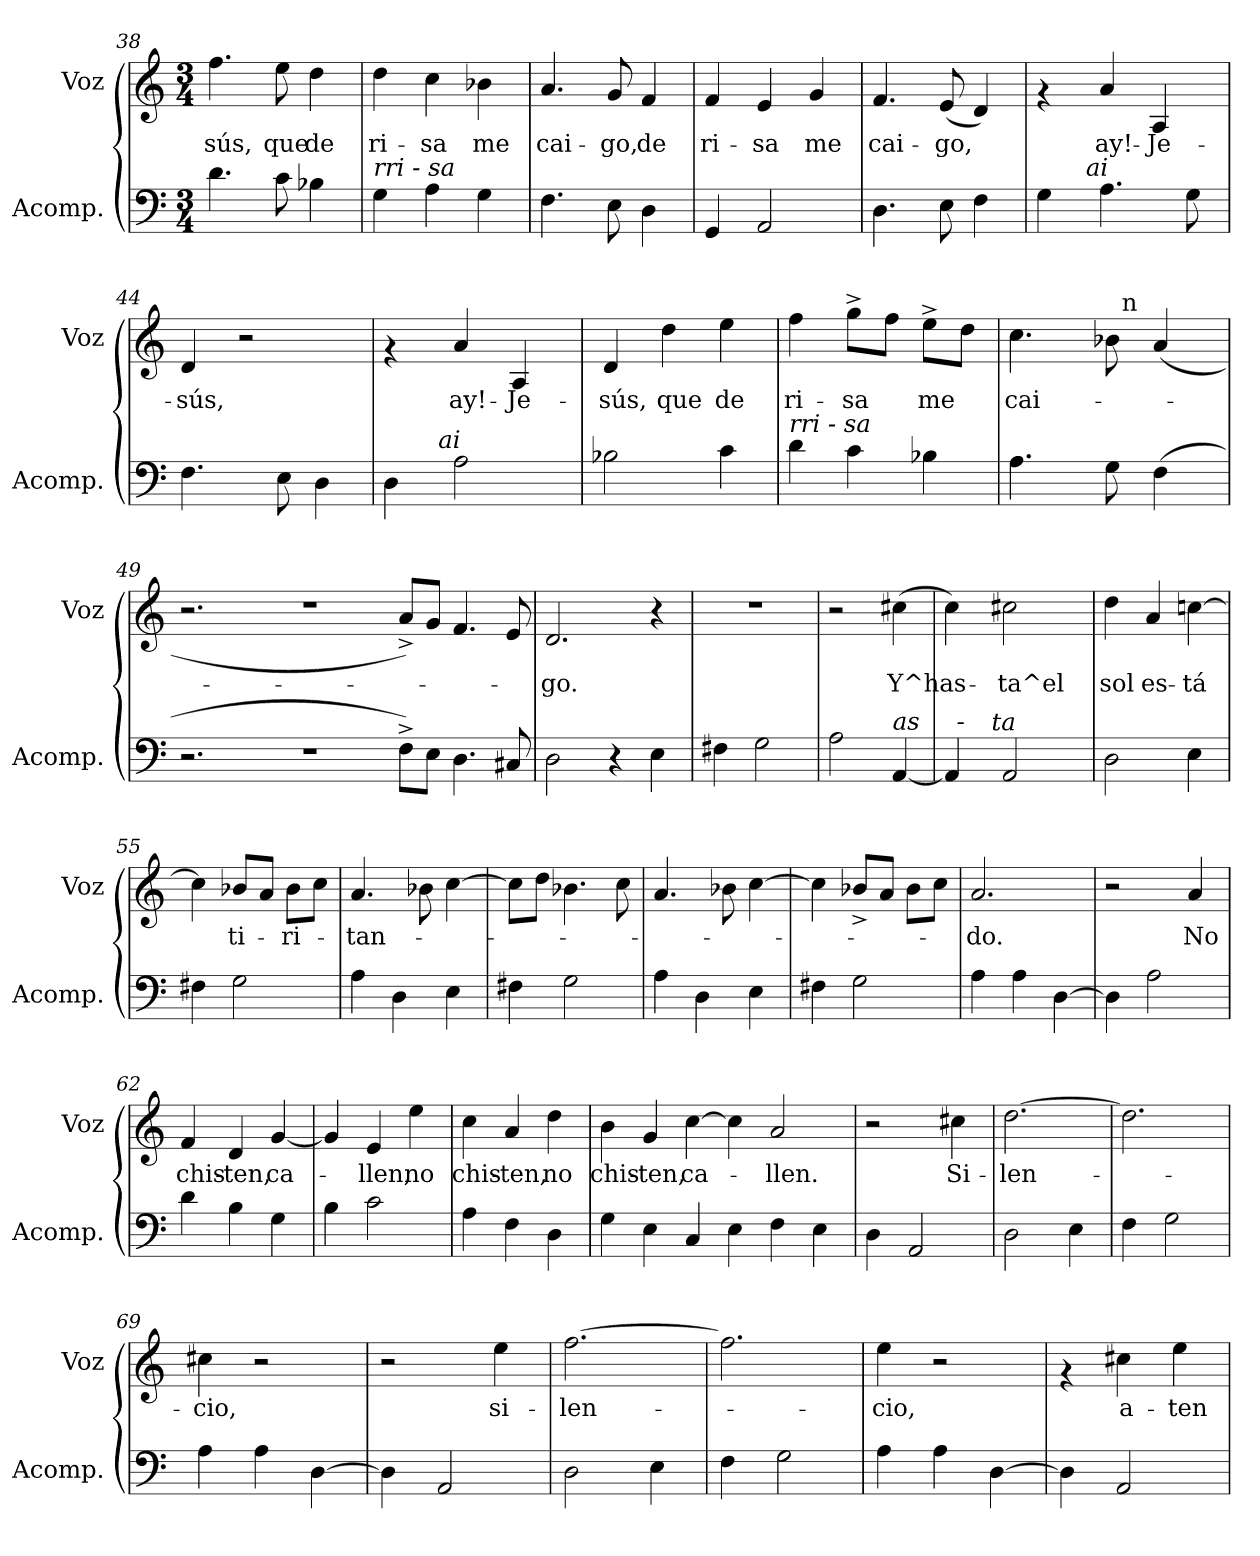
**kern	**kern	**text
*part2	*part1	*part1
*staff2	*staff1	*staff1
*I"Acomp.	*I"Voz	*
*I'Acomp.	*I'Voz	*
*clefF4	*clefG2	*
*k[]	*k[]	*
*C:	*C:	*
*M3/4	*M3/4	*
=38	=38	=38
!	!	!LO:LY:b
4.d\	4.ff\	-sús,
!	!	!LO:LY:b
8c\	8ee\	que
!	!	!LO:LY:b
4B-X\	4dd\	de
=39	=39	=39
!LO:TX:a:i:t=rri - sa	!	!
!	!	!LO:LY:b
4G\	4dd\	ri-
!	!	!LO:LY:b
4A\	4cc\	-sa
!	!	!LO:LY:b
4G\	4b-X\	me
=40	=40	=40
!	!	!LO:LY:b
4.F\	4.a/	cai-
!	!	!LO:LY:b
8E\	8g/	-go,
!	!	!LO:LY:b
4D\	4f/	de
=41	=41	=41
!	!	!LO:LY:b
4GG/	4f/	ri-
!	!	!LO:LY:b
2AA/	4e/	-sa
!	!	!LO:LY:b
.	4g/	me
!!LO:LB:g=z
=42	=42	=42
!	!	!LO:LY:b
4.D\	4.f/	cai-
!	!	!LO:LY:b
8E\	(>8e/	-go,
4F\	4d/)	.
=43	=43	=43
*^	*	*
4G\	8..ryy	4rf	.
!	!LO:TX:a:i:t=ai	!	!
.	2ryy	.	.
!	!	!	!LO:LY:b
4.A\	.	4a/	ay!-
!	!	!	!LO:LY:b
.	.	4A/	-Je-
8G\	.	.	.
.	32ryy	.	.
=44	=44	=44	=44
!	!	!	!LO:LY:b
*v	*v	*	*
4.F\	4d/	-sús,
.	2r	.
8E\	.	.
4D\	.	.
=45	=45	=45
*^	*	*
4D\	8..ryy	4rf	.
!	!LO:TX:a:i:t=ai	!	!
.	2ryy	.	.
!	!	!	!LO:LY:b
2A\	.	4a/	ay!-
!	!	!	!LO:LY:b
.	.	4A/	-Je-
.	32ryy	.	.
=46	=46	=46	=46
!	!	!	!LO:LY:b
*v	*v	*	*
2B-X\	4d/	-sús,
!	!	!LO:LY:b
.	4dd\	que
!	!	!LO:LY:b
4c\	4ee\	de
=47	=47	=47
!LO:TX:a:i:t=rri - sa	!	!
!	!	!LO:LY:b
4d\	4ff\	ri-
!	!	!LO:LY:b
4c\	8gg^>\L	-sa
.	8ff\J	.
!	!	!LO:LY:b
4B-X\	8ee^>\L	me
.	8dd\J	.
=48	=48	=48
!	!	!LO:LY:b
*	*^	*
4.A\	4.cc\	4ryy	cai-
.	.	8ryy	.
8G\	8b-X\	32ryy	.
!	!	!LO:TX:a:t=n	!
.	.	4ryy	.
(>4F\	(>4a/	.	.
.	.	16.ryy	.
*	*v	*v	*
!!LO:LB:g=z
=49	=49	=49
2.r	2.r	.
4ryy	4ryy	.
1r	1r	.
8F^>\L)	8a^</L)	.
8E\J	8g/J	.
4.D\	4.f/	.
8C#X/	8e/	.
=50	=50	=50
!	!	!LO:LY:b
2D\	2.d/	-go.
4r	.	.
4E\	4r	.
=51	=51	=51
4F#X\	2.r	.
2G\	.	.
=52	=52	=52
2A\	2r	.
!LO:TX:a:i:t=as	!	!
!	!	!LO:LY:b
[>4AA/	(>4cc#X\	Y^has-
=53	=53	=53
*^	*	*
*	*^	*	*
4AA/]	32ryy	8..ryy	4cc\)	.
!	!LO:TX:a:i:t=-	!	!	!
.	2ryy	.	.	.
!	!	!LO:TX:a:i:t=ta	!	!
.	.	2ryy	.	.
!	!	!	!	!LO:LY:b
2AA/	.	.	2cc#X\	-ta^el
.	8..ryy	.	.	.
.	.	32ryy	.	.
=54	=54	=54	=54	=54
!	!	!	!	!LO:LY:b
*v	*v	*v	*	*
2D\	4dd\	sol
!	!	!LO:LY:b
.	4a/	es-
!	!	!LO:LY:b
4E\	[>4ccn\	-tá
=55	=55	=55
4F#X\	4cc\]	.
!	!	!LO:LY:b
2G\	8b-X/L	ti-
.	8a/J	.
!	!	!LO:LY:b
.	8b-\L	-ri-
.	8cc\J	.
!!LO:LB:g=z
=56	=56	=56
!	!	!LO:LY:b
4A\	4.a/	-tan-
4D\	.	.
.	8b-X\	.
4E\	[>4cc\	.
=57	=57	=57
4F#X\	8cc\L]	.
.	8dd\J	.
2G\	4.b-X\	.
.	8cc\	.
=58	=58	=58
4A\	4.a/	.
4D\	.	.
.	8b-X\	.
4E\	[>4cc\	.
=59	=59	=59
4F#X\	4cc\]	.
2G\	8b-X^</L	.
.	8a/J	.
.	8b-\L	.
.	8cc\J	.
=60	=60	=60
!	!	!LO:LY:b
4A\	2.a/	-do.
4A\	.	.
[>4D\	.	.
=61	=61	=61
4D\]	2r	.
2A\	.	.
!	!	!LO:LY:b
.	4a/	No
=62	=62	=62
!	!	!LO:LY:b
4d\	4f/	chis-
!	!	!LO:LY:b
4B\	4d/	-ten,
!	!	!LO:LY:b
4G\	[<4g/	ca-
!!LO:LB:g=z
=63	=63	=63
4B\	4g/]	.
!	!	!LO:LY:b
2c\	4e/	-llen,
!	!	!LO:LY:b
.	4ee\	no
=64	=64	=64
!	!	!LO:LY:b
4A\	4cc\	chis-
!	!	!LO:LY:b
4F\	4a/	-ten,
!	!	!LO:LY:b
4D\	4dd\	no
=65	=65	=65
!	!	!LO:LY:b
4G\	4b\	chis-
!	!	!LO:LY:b
4E\	4g/	-ten,
!	!	!LO:LY:b
4C/	[>4cc\	ca-
4E\	4cc\]	.
!	!	!LO:LY:b
4F\	2a/	-llen.
4E\	.	.
=66	=66	=66
4D\	2r	.
2AA/	.	.
!	!	!LO:LY:b
.	4cc#X\	Si-
=67	=67	=67
!	!	!LO:LY:b
2D\	[>2.dd\	-len-
4E\	.	.
=68	=68	=68
4F\	2.dd\]	.
2G\	.	.
=69	=69	=69
!	!	!LO:LY:b
4A\	4cc#X\	-cio,
4A\	2r	.
[<4D\	.	.
!!LO:LB:g=z
=70	=70	=70
4D\]	2r	.
2AA/	.	.
!	!	!LO:LY:b
.	4ee\	si-
=71	=71	=71
!	!	!LO:LY:b
2D\	[>2.ff\	-len-
4E\	.	.
=72	=72	=72
4F\	2.ff\]	.
2G\	.	.
=73	=73	=73
!	!	!LO:LY:b
4A\	4ee\	-cio,
4A\	2r	.
[>4D\	.	.
=74	=74	=74
4D\]	4rf	.
!	!	!LO:LY:b
2AA/	4cc#X\	a-
!	!	!LO:LY:b
.	4ee\	-ten-
=	=	=
*-	*-	*-
